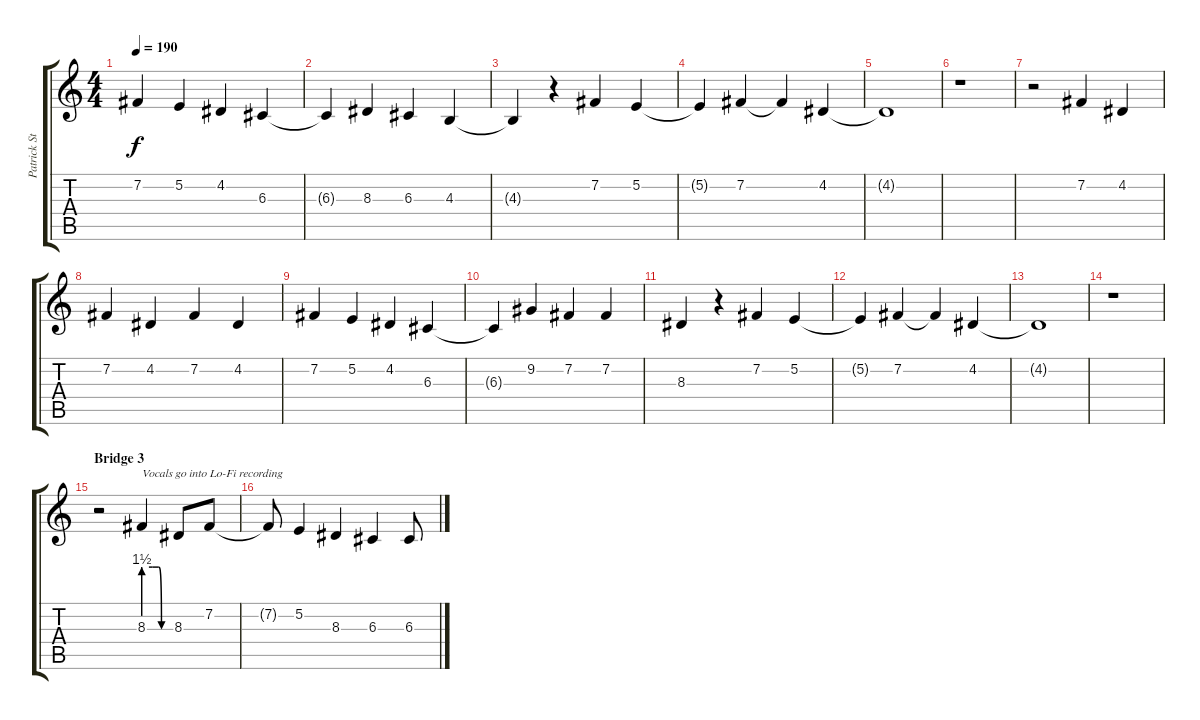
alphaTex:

\track ("Patrick Stump (Lead Vocal and Harmonies)" "Patrick St") {instrument clarinet}
\staff {score tabs}
\tuning (E4 B3 G3 D3 A2 E2) {hide}
\ts (4 4)
\tempo 190
\clef g2
\ks c
7.2.4{dy f} 5.2.4 4.2.4 6.3.4 |
6.3{t}.4 8.3.4 6.3.4 4.3.4 |
4.3{t}.4 r.4 7.2.4 5.2.4 |
5.2{t}.4 7.2.4 7.2{t}.4 4.2.4 |
4.2{t}.1 |
r.1 |
r.2 7.2.4 4.2.4 |
7.2.4 4.2.4 7.2.4 4.2.4 |
7.2.4 5.2.4 4.2.4 6.3.4 |
6.3{t}.4 9.2.4 7.2.4 7.2.4 |
8.3.4 r.4 7.2.4 5.2.4 |
5.2{t}.4 7.2.4 7.2{t}.4 4.2.4 |
4.2{t}.1 |
r.1 |
\section ("" "Bridge 3")
r.2{volume 12} 8.3{be (custom 0 6 20 6 34 6 40 0 60 0)}.4{txt "Vocals go into Lo-Fi recording"} 8.3.8 7.2.8 |
7.2{t}.8 5.2.4{volume 12} 8.3.4 6.3.4 6.3.8
